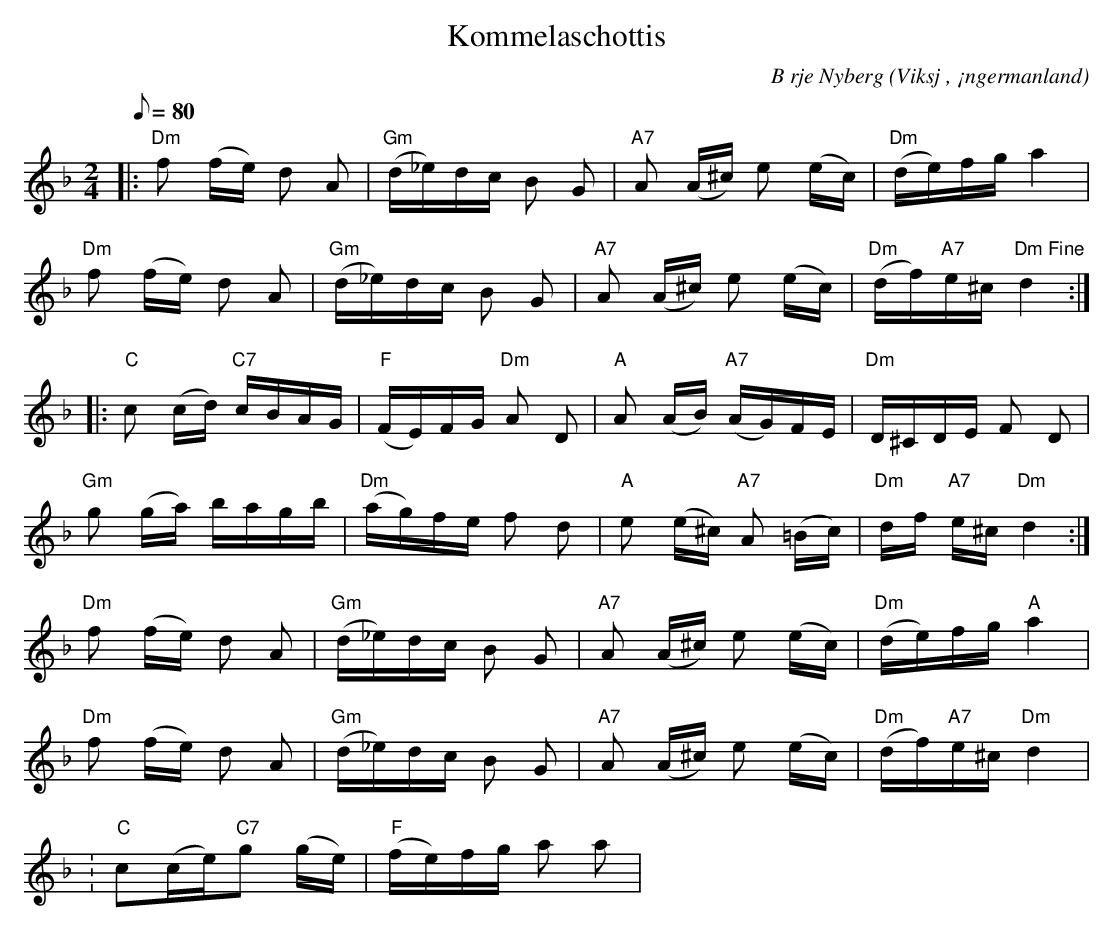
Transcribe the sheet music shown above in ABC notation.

X:1
T:Kommelaschottis
C:B rje Nyberg
O:Viksj , ¡ngermanland
M:2/4
L:1/8
Q:80
K:Dm
|: "Dm"f (f/2e/2) d A | "Gm"(d/2_e/2)d/2c/2 B G | "A7"A (A/2^c/2) e (e/2c/2) |"Dm"(d/2e/2)f/2g/2 a2 |
"Dm"f (f/2e/2) d A | "Gm" (d/2_e/2)d/2c/2 B G | "A7"A (A/2^c/2) e (e/2c/2) | "Dm"(d/2f/2)"A7"e/2^c/2 "Dm Fine"d2::
"C"c (c/2d/2) "C7"c/2B/2A/2G/2 | "F"(F/2E/2)F/2G/2 "Dm"A D | "A"A (A/2B/2) "A7"(A/2G/2)F/2E/2 | "Dm"D/2^C/2D/2E/2 F D |
"Gm"g (g/2a/2) b/2a/2g/2b/2 | "Dm"(a/2g/2)f/2e/2 f d | "A"e (e/2^c/2) "A7"A (=B/2c/2) | "Dm"d/2f/2 "A7"e/2^c/2 "Dm"d2:|
"Dm"f (f/2e/2) d A | "Gm"(d/2_e/2)d/2c/2 B G | "A7"A (A/2^c/2) e (e/2c/2) | "Dm"(d/2e/2)f/2g/2 "A"a2 |
"Dm"f (f/2e/2) d A | "Gm"(d/2_e/2)d/2c/2 B G | "A7"A (A/2^c/2) e (e/2c/2) | "Dm"(d/2f/2)"A7"e/2^c/2 "Dm"d2 |
: "C"c(c/2e/2)"C7"g (g/2e/2) |"F"(f/2e/2)f/2g/2 a a |
